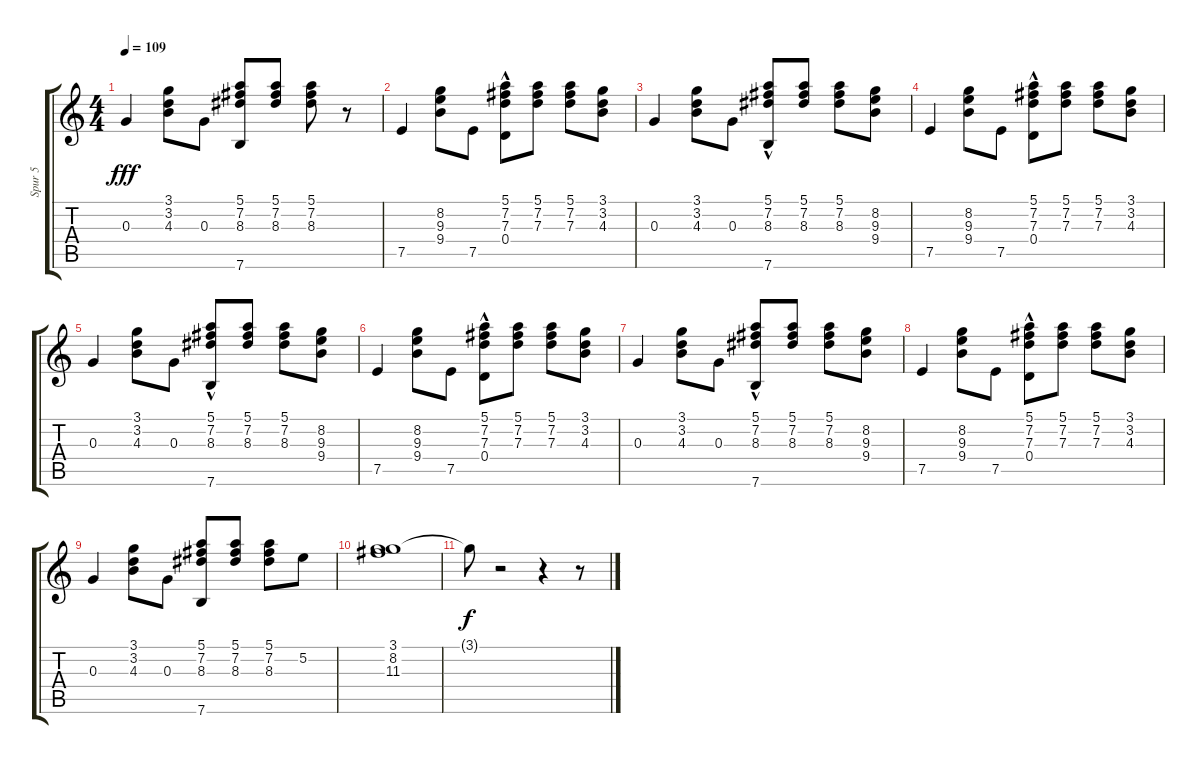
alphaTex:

\track ("Spur 5" "Spur 5") {instrument acousticguitarsteel}
\staff {score tabs}
\tuning (E4 B3 G3 D3 A2 E2) {hide}
\ts (4 4)
\tempo 109
\clef g2
\ks c
0.3.4{dy fff} (3.1 3.2 4.3).8 0.3.8 (5.1 7.2 8.3 7.6).8 (5.1 7.2 8.3).8 (5.1 7.2 8.3).8 r.8 |
7.5.4 (8.2 9.3 9.4).8 7.5.8 (5.1 7.2 7.3 0.4{hac}).8 (5.1 7.2 7.3).8 (5.1 7.2 7.3).8 (3.1 3.2 4.3).8 |
0.3.4 (3.1 3.2 4.3).8 0.3.8 (5.1 7.2 8.3 7.6{hac}).8 (5.1 7.2 8.3).8 (5.1 7.2 8.3).8 (8.2 9.3 9.4).8 |
7.5.4 (8.2 9.3 9.4).8 7.5.8 (5.1 7.2 7.3 0.4{hac}).8 (5.1 7.2 7.3).8 (5.1 7.2 7.3).8 (3.1 3.2 4.3).8 |
0.3.4 (3.1 3.2 4.3).8 0.3.8 (5.1 7.2 8.3 7.6{hac}).8 (5.1 7.2 8.3).8 (5.1 7.2 8.3).8 (8.2 9.3 9.4).8 |
7.5.4 (8.2 9.3 9.4).8 7.5.8 (5.1 7.2 7.3 0.4{hac}).8 (5.1 7.2 7.3).8 (5.1 7.2 7.3).8 (3.1 3.2 4.3).8 |
0.3.4 (3.1 3.2 4.3).8 0.3.8 (5.1 7.2 8.3 7.6{hac}).8 (5.1 7.2 8.3).8 (5.1 7.2 8.3).8 (8.2 9.3 9.4).8 |
7.5.4 (8.2 9.3 9.4).8 7.5.8 (5.1 7.2 7.3 0.4{hac}).8 (5.1 7.2 7.3).8 (5.1 7.2 7.3).8 (3.1 3.2 4.3).8 |
0.3.4 (3.1 3.2 4.3).8 0.3.8 (5.1 7.2 8.3 7.6).8 (5.1 7.2 8.3).8 (5.1 7.2 8.3).8 5.2.8 |
(3.1 8.2 11.3).1 |
3.1{t}.8{dy f} r.2 r.4 r.8
